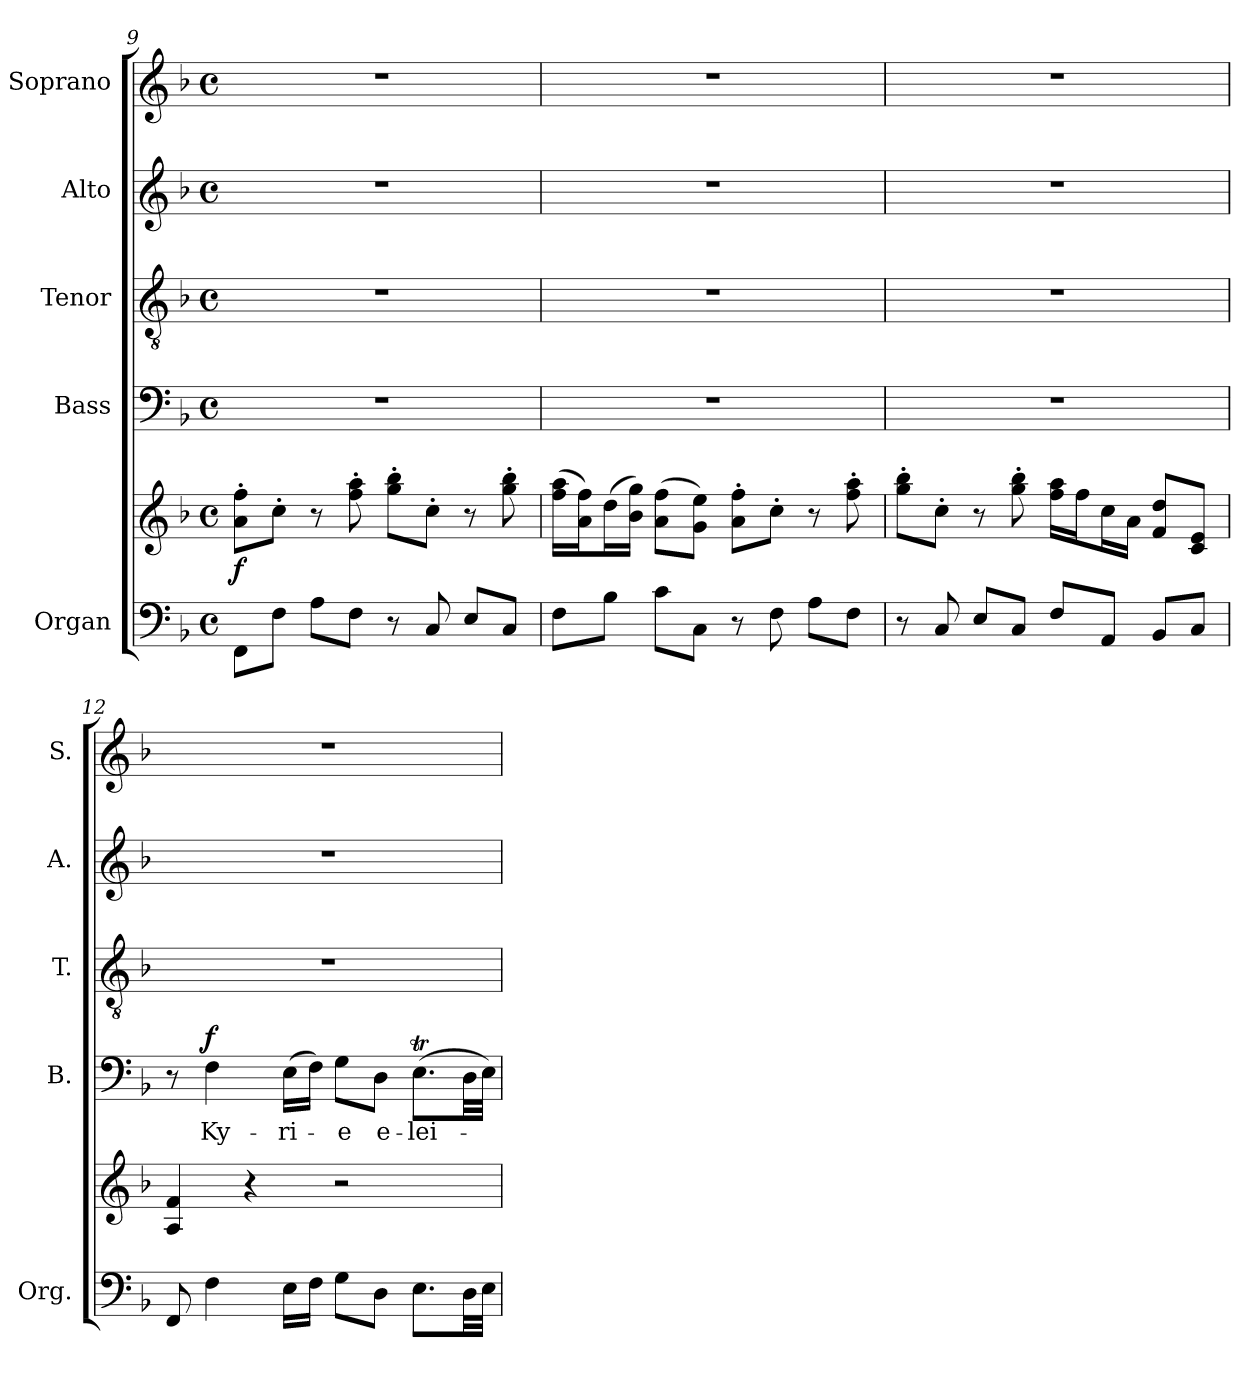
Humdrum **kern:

**kern	**kern	**dynam	**kern	**text	**dynam	**kern	**kern	**kern
*part5	*part5	*part5	*part4	*part4	*part4	*part3	*part2	*part1
*staff6	*staff5	*staff5/6	*staff4	*staff4	*staff4	*staff3	*staff2	*staff1
*I"Organ	*	*	*I"Bass	*	*	*I"Tenor	*I"Alto	*I"Soprano
*I'Org.	*	*	*I'B.	*	*	*I'T.	*I'A.	*I'S.
!!LO:LB:g=z
*clefF4	*clefG2	*	*clefF4	*	*	*clefGv2	*clefG2	*clefG2
*	*	*	*	*	*	*ITrd7c12	*	*
*k[b-]	*k[b-]	*	*k[b-]	*	*	*k[b-]	*k[b-]	*k[b-]
*F:	*F:	*	*F:	*	*	*F:	*F:	*F:
*M4/4	*M4/4	*	*M4/4	*	*	*M4/4	*M4/4	*M4/4
*met(c)	*met(c)	*	*met(c)	*	*	*met(c)	*met(c)	*met(c)
=9	=9	=9	=9	=9	=9	=9	=9	=9
8FFi\L	8ai'\ 8ffi'\L	f	1r	.	.	1r	1r	1r
8Fi\J	8cc'i\J	.	.	.	.	.	.	.
8Ai\L	8r	.	.	.	.	.	.	.
8Fi\J	8ffi\' 8aai'	.	.	.	.	.	.	.
8r	8ggi'\ 8bb-i'\L	.	.	.	.	.	.	.
8Ci/	8cc'i\J	.	.	.	.	.	.	.
8Ei/L	8r	.	.	.	.	.	.	.
8Ci/J	8ggi\' 8bb-i'	.	.	.	.	.	.	.
=10	=10	=10	=10	=10	=10	=10	=10	=10
8Fi\L	(16ffi\ 16aai\LL	.	1r	.	.	1r	1r	1r
.	16ai\ 16ffi\J)	.	.	.	.	.	.	.
8B-i\J	(16ddi\L	.	.	.	.	.	.	.
.	16b-i\ 16ggi\JJ)	.	.	.	.	.	.	.
8ci\L	(8ai\ 8ffi\L	.	.	.	.	.	.	.
8Ci\J	8gi\ 8eei\J)	.	.	.	.	.	.	.
8r	8ai'\ 8ffi'\L	.	.	.	.	.	.	.
8Fi\	8cc'i\J	.	.	.	.	.	.	.
8Ai\L	8r	.	.	.	.	.	.	.
8Fi\J	8ffi\' 8aai'	.	.	.	.	.	.	.
=11	=11	=11	=11	=11	=11	=11	=11	=11
8r	8ggi'\ 8bb-i'\L	.	1r	.	.	1r	1r	1r
8Ci/	8cc'i\J	.	.	.	.	.	.	.
8Ei/L	8r	.	.	.	.	.	.	.
8Ci/J	8ggi\' 8bb-i'	.	.	.	.	.	.	.
8Fi/L	16ffi\ 16aai\LL	.	.	.	.	.	.	.
.	16ffi\J	.	.	.	.	.	.	.
8AAi/J	16cci\L	.	.	.	.	.	.	.
.	16ai\JJ	.	.	.	.	.	.	.
8BB-i/L	8fi/ 8ddi/L	.	.	.	.	.	.	.
8Ci/J	8ci/ 8ei/J	.	.	.	.	.	.	.
=12	=12	=12	=12	=12	=12	=12	=12	=12
8FFi/	4Ai/ 4fi	.	8r	.	.	1r	1r	1r
!	!	!	!	!LO:LY:b:color=#000000	!	!	!	!
4Fi\	.	.	4Fi\	Ky-	f	.	.	.
.	4r	.	.	.	.	.	.	.
!	!	!	!	!LO:LY:b:color=#000000	!	!	!	!
16Ei\LL	.	.	(16Ei\LL	-ri-	.	.	.	.
16Fi\JJ	.	.	16Fi\JJ)	.	.	.	.	.
!	!	!	!	!LO:LY:b:color=#000000	!	!	!	!
8Gi\L	2r	.	8Gi\L	-e	.	.	.	.
!	!	!	!	!LO:LY:b:color=#000000	!	!	!	!
8Di\J	.	.	8Di\J	e-	.	.	.	.
!	!	!	!	!LO:LY:b:color=#000000	!	!	!	!
8.Ei\L	.	.	(8.Eti\L	-lei-	.	.	.	.
32Di\LL	.	.	32Di\LL	.	.	.	.	.
32Ei\JJJ	.	.	32Ei\JJJ)	.	.	.	.	.
=	=	=	=	=	=	=	=	=
*-	*-	*-	*-	*-	*-	*-	*-	*-
